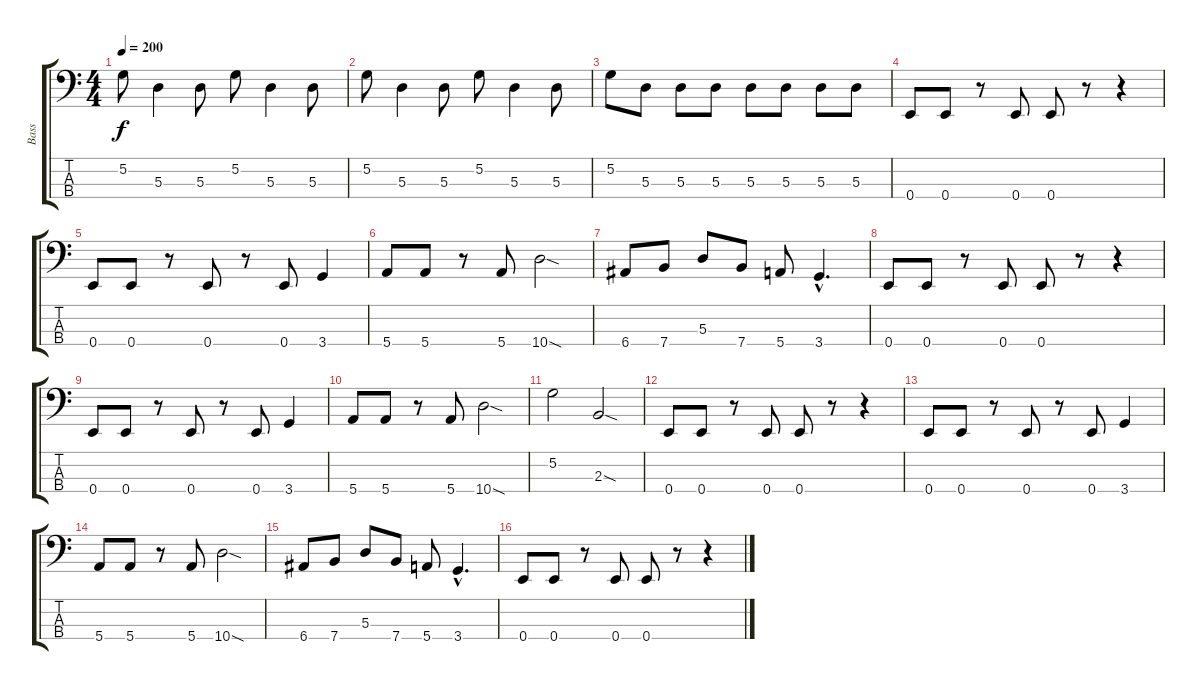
\track ("Bass" "Bass") {instrument slapbass1}
\staff {score tabs}
\tuning (G2 D2 A1 E1) {hide}
\ts (4 4)
\tempo 200
\clef f4
\ks c
5.2.8{dy f} 5.3.4 5.3.8 5.2.8 5.3.4 5.3.8 |
5.2.8 5.3.4 5.3.8 5.2.8 5.3.4 5.3.8 |
5.2.8 5.3.8 5.3.8 5.3.8 5.3.8 5.3.8 5.3.8 5.3.8 |
0.4.8 0.4.8 r.8 0.4.8 0.4.8 r.8 r.4 |
0.4.8 0.4.8 r.8 0.4.8 r.8 0.4.8 3.4.4 |
5.4.8 5.4.8 r.8 5.4.8 10.4{sod}.2 |
6.4.8 7.4.8 5.3.8 7.4.8 5.4.8 3.4{hac}.4{d} |
0.4.8 0.4.8 r.8 0.4.8 0.4.8 r.8 r.4 |
0.4.8 0.4.8 r.8 0.4.8 r.8 0.4.8 3.4.4 |
5.4.8 5.4.8 r.8 5.4.8 10.4{sod}.2 |
5.2.2 2.3{sod}.2 |
0.4.8 0.4.8 r.8 0.4.8 0.4.8 r.8 r.4 |
0.4.8 0.4.8 r.8 0.4.8 r.8 0.4.8 3.4.4 |
5.4.8 5.4.8 r.8 5.4.8 10.4{sod}.2 |
6.4.8 7.4.8 5.3.8 7.4.8 5.4.8 3.4{hac}.4{d} |
0.4.8 0.4.8 r.8 0.4.8 0.4.8 r.8 r.4
